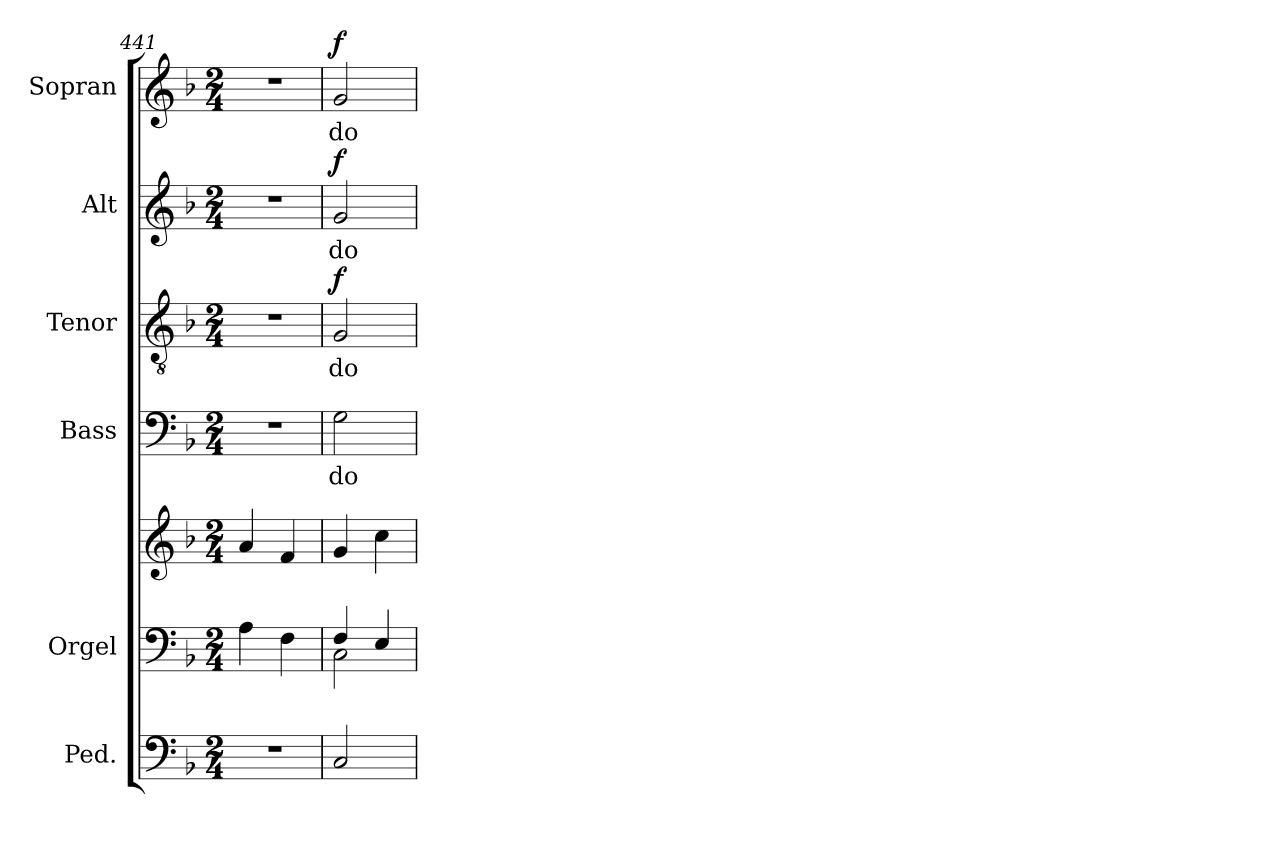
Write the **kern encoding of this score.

**kern	**kern	**kern	**kern	**text	**kern	**text	**dynam	**kern	**text	**dynam	**kern	**text	**dynam
*part6	*part5	*part5	*part4	*part4	*part3	*part3	*part3	*part2	*part2	*part2	*part1	*part1	*part1
*staff7	*staff6	*staff5	*staff4	*staff4	*staff3	*staff3	*staff3	*staff2	*staff2	*staff2	*staff1	*staff1	*staff1
*I"Ped.	*I"Orgel	*	*I"Bass	*	*I"Tenor	*	*	*I"Alt	*	*	*I"Sopran	*	*
*	*I'Org.	*	*I'B.	*	*I'T.	*	*	*I'A.	*	*	*I'S.	*	*
*clefF4	*clefF4	*clefG2	*clefF4	*	*clefGv2	*	*	*clefG2	*	*	*clefG2	*	*
*ITrd7c12	*	*	*	*	*	*	*	*	*	*	*	*	*
*k[b-]	*k[b-]	*k[b-]	*k[b-]	*	*k[b-]	*	*	*k[b-]	*	*	*k[b-]	*	*
*F:	*F:	*F:	*F:	*	*F:	*	*	*F:	*	*	*F:	*	*
*M2/4	*M2/4	*M2/4	*M2/4	*	*M2/4	*	*	*M2/4	*	*	*M2/4	*	*
=441	=441	=441	=441	=441	=441	=441	=441	=441	=441	=441	=441	=441	=441
2r	4A\	4a/	2r	.	2r	.	.	2r	.	.	2r	.	.
.	4F\	4f/	.	.	.	.	.	.	.	.	.	.	.
=442	=442	=442	=442	=442	=442	=442	=442	=442	=442	=442	=442	=442	=442
*	*^	*	*	*	*	*	*	*	*	*	*	*	*
!	!	!	!	!	!LO:LY:b	!	!LO:LY:b	!LO:DY:a	!	!LO:LY:b	!LO:DY:a	!	!LO:LY:b	!LO:DY:a
2CC/	4F/	2C\	4g/	2G\	do-	2G/	do-	f	2g/	do-	f	2g/	do-	f
.	4E/	.	4cc\	.	.	.	.	.	.	.	.	.	.	.
*	*v	*v	*	*	*	*	*	*	*	*	*	*	*	*
=	=	=	=	=	=	=	=	=	=	=	=	=	=
*-	*-	*-	*-	*-	*-	*-	*-	*-	*-	*-	*-	*-	*-
